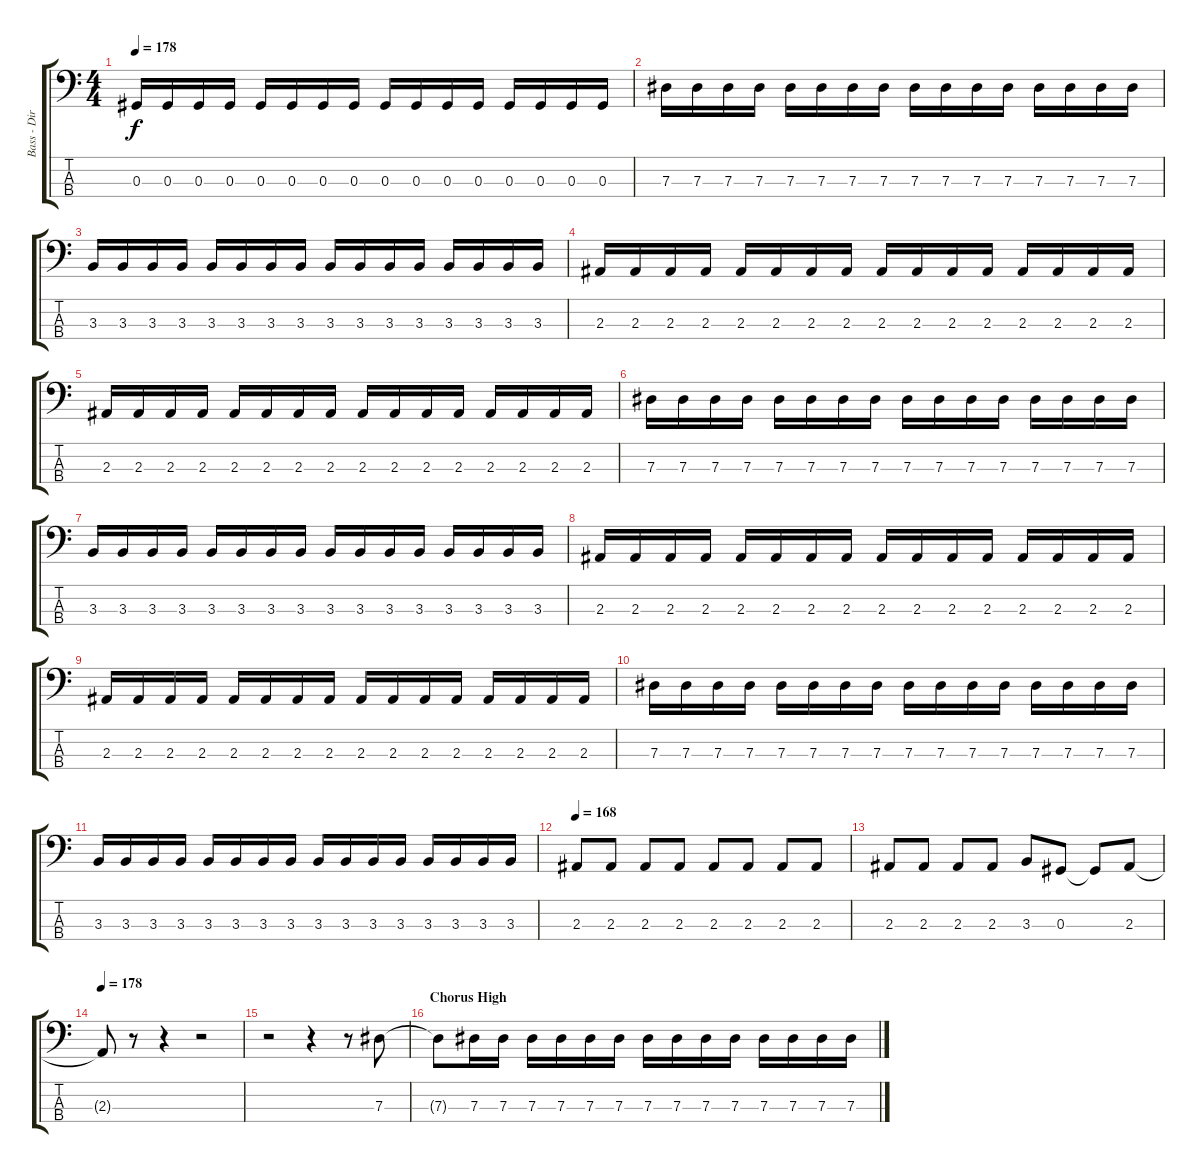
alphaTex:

\track ("Bass - Dirk Schlächter" "Bass - Dir") {instrument electricbassfinger}
\staff {score tabs}
\tuning (Gb2 Db2 Ab1 Eb1) {hide}
\ts (4 4)
\tempo 178
\clef f4
\ks c
0.3.16{dy f} 0.3.16 0.3.16 0.3.16 0.3.16 0.3.16 0.3.16 0.3.16 0.3.16 0.3.16 0.3.16 0.3.16 0.3.16 0.3.16 0.3.16 0.3.16 |
7.3.16 7.3.16 7.3.16 7.3.16 7.3.16 7.3.16 7.3.16 7.3.16 7.3.16 7.3.16 7.3.16 7.3.16 7.3.16 7.3.16 7.3.16 7.3.16 |
3.3.16 3.3.16 3.3.16 3.3.16 3.3.16 3.3.16 3.3.16 3.3.16 3.3.16 3.3.16 3.3.16 3.3.16 3.3.16 3.3.16 3.3.16 3.3.16 |
2.3.16 2.3.16 2.3.16 2.3.16 2.3.16 2.3.16 2.3.16 2.3.16 2.3.16 2.3.16 2.3.16 2.3.16 2.3.16 2.3.16 2.3.16 2.3.16 |
2.3.16 2.3.16 2.3.16 2.3.16 2.3.16 2.3.16 2.3.16 2.3.16 2.3.16 2.3.16 2.3.16 2.3.16 2.3.16 2.3.16 2.3.16 2.3.16 |
7.3.16 7.3.16 7.3.16 7.3.16 7.3.16 7.3.16 7.3.16 7.3.16 7.3.16 7.3.16 7.3.16 7.3.16 7.3.16 7.3.16 7.3.16 7.3.16 |
3.3.16 3.3.16 3.3.16 3.3.16 3.3.16 3.3.16 3.3.16 3.3.16 3.3.16 3.3.16 3.3.16 3.3.16 3.3.16 3.3.16 3.3.16 3.3.16 |
2.3.16 2.3.16 2.3.16 2.3.16 2.3.16 2.3.16 2.3.16 2.3.16 2.3.16 2.3.16 2.3.16 2.3.16 2.3.16 2.3.16 2.3.16 2.3.16 |
2.3.16 2.3.16 2.3.16 2.3.16 2.3.16 2.3.16 2.3.16 2.3.16 2.3.16 2.3.16 2.3.16 2.3.16 2.3.16 2.3.16 2.3.16 2.3.16 |
7.3.16 7.3.16 7.3.16 7.3.16 7.3.16 7.3.16 7.3.16 7.3.16 7.3.16 7.3.16 7.3.16 7.3.16 7.3.16 7.3.16 7.3.16 7.3.16 |
3.3.16 3.3.16 3.3.16 3.3.16 3.3.16 3.3.16 3.3.16 3.3.16 3.3.16 3.3.16 3.3.16 3.3.16 3.3.16 3.3.16 3.3.16 3.3.16 |
\tempo 168
2.3.8 2.3.8 2.3.8 2.3.8 2.3.8 2.3.8 2.3.8 2.3.8 |
2.3.8 2.3.8 2.3.8 2.3.8 3.3.8 0.3.8 0.3{t}.8 2.3.8 |
\tempo 178
2.3{t}.8 r.8 r.4 r.2 |
r.2 r.4 r.8 7.3.8 |
\section ("" "Chorus High")
7.3{t}.8 7.3.16 7.3.16 7.3.16 7.3.16 7.3.16 7.3.16 7.3.16 7.3.16 7.3.16 7.3.16 7.3.16 7.3.16 7.3.16 7.3.16
